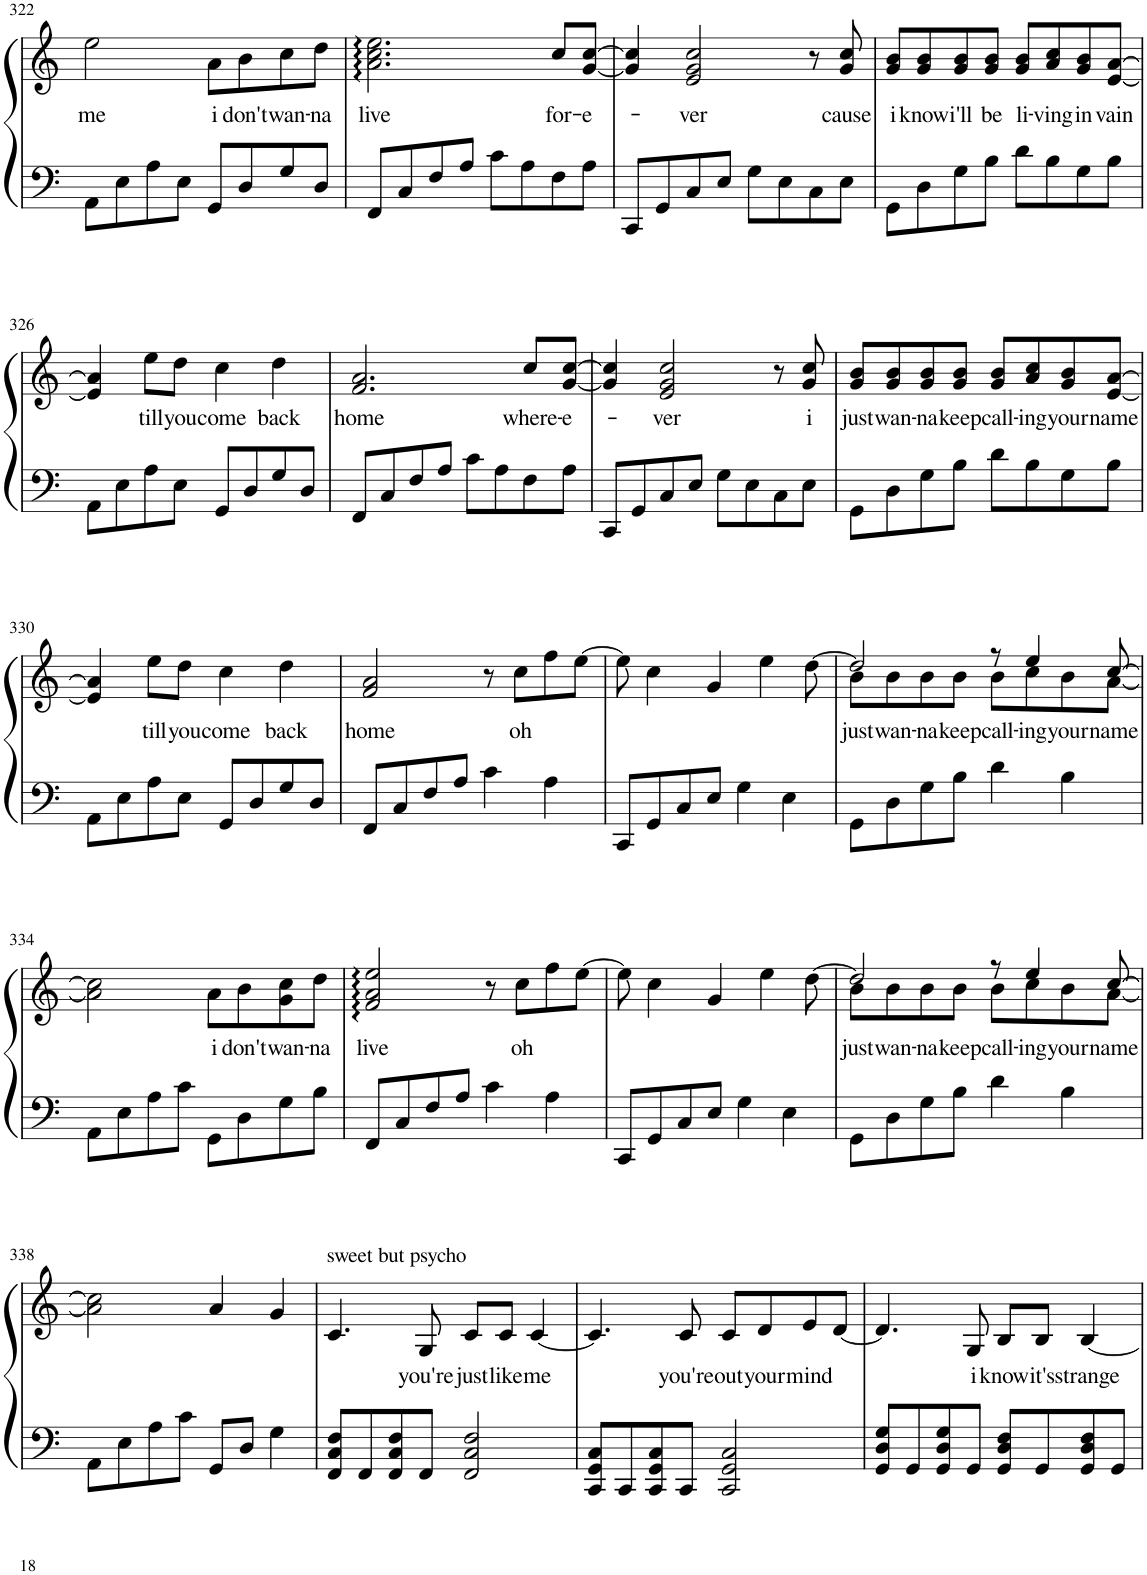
**kern	**kern	**text
*part1	*part1	*part1
*staff2	*staff1	*staff1
*I"Piano	*	*
*I'Pno.	*	*
!!LO:PB:g=z
*clefF4	*clefG2	*
*k[]	*k[]	*
*M4/4	*M4/4	*
=322	=322	=322
!	!	!LO:LY:b
8AA\L	2ee\	me
8E\	.	.
8A\	.	.
8E\J	.	.
!	!	!LO:LY:b
8GG/L	8a\L	i
!	!	!LO:LY:b
8D/	8b\	don't
!	!	!LO:LY:b
8G/	8cc\	wan-
!	!	!LO:LY:b
8D/J	8dd\J	-na
=323	=323	=323
!	!	!LO:LY:b
8FF/L	2.a\ 2.cc\ 2.ee\	live
8C/	.	.
8F/	.	.
8A/J	.	.
8c\L	.	.
8A\	.	.
!	!	!LO:LY:b
8F\	8cc/L	for-
!	!	!LO:LY:b
8A\J	[8g/ [8cc/J	-e-
=324	=324	=324
8CC/L	4g/] 4cc/]	.
8GG/	.	.
!	!	!LO:LY:b
8C/	2e/ 2g/ 2cc/	-ver
8E/J	.	.
8G\L	.	.
8E\	.	.
8C\	8r	.
!	!	!LO:LY:b
8E\J	8g/ 8cc/	cause
=325	=325	=325
!	!	!LO:LY:b
8GG\L	8g/ 8b/L	i
!	!	!LO:LY:b
8D\	8g/ 8b/	know
!	!	!LO:LY:b
8G\	8g/ 8b/	i'll
!	!	!LO:LY:b
8B\J	8g/ 8b/J	be
!	!	!LO:LY:b
8d\L	8g/ 8b/L	li-
!	!	!LO:LY:b
8B\	8a/ 8cc/	-ving
!	!	!LO:LY:b
8G\	8g/ 8b/	in
!	!	!LO:LY:b
8B\J	[8e/ [8a/J	vain
!!LO:LB:g=z
=326	=326	=326
8AA\L	4e/] 4a/]	.
8E\	.	.
!	!	!LO:LY:b
8A\	8ee\L	till
!	!	!LO:LY:b
8E\J	8dd\J	you
!	!	!LO:LY:b
8GG/L	4cc\	come
8D/	.	.
!	!	!LO:LY:b
8G/	4dd\	back
8D/J	.	.
=327	=327	=327
!	!	!LO:LY:b
8FF/L	2.f/ 2.a/	home
8C/	.	.
8F/	.	.
8A/J	.	.
8c\L	.	.
8A\	.	.
!	!	!LO:LY:b
8F\	8cc/L	where-
!	!	!LO:LY:b
8A\J	[8g/ [8cc/J	-e-
=328	=328	=328
8CC/L	4g/] 4cc/]	.
8GG/	.	.
!	!	!LO:LY:b
8C/	2e/ 2g/ 2cc/	-ver
8E/J	.	.
8G\L	.	.
8E\	.	.
8C\	8r	.
!	!	!LO:LY:b
8E\J	8g/ 8cc/	i
=329	=329	=329
!	!	!LO:LY:b
8GG\L	8g/ 8b/L	just
!	!	!LO:LY:b
8D\	8g/ 8b/	wan-
!	!	!LO:LY:b
8G\	8g/ 8b/	-na
!	!	!LO:LY:b
8B\J	8g/ 8b/J	keep
!	!	!LO:LY:b
8d\L	8g/ 8b/L	call-
!	!	!LO:LY:b
8B\	8a/ 8cc/	-ing
!	!	!LO:LY:b
8G\	8g/ 8b/	your
!	!	!LO:LY:b
8B\J	[8e/ [8a/J	name
!!LO:LB:g=z
=330	=330	=330
8AA\L	4e/] 4a/]	.
8E\	.	.
!	!	!LO:LY:b
8A\	8ee\L	till
!	!	!LO:LY:b
8E\J	8dd\J	you
!	!	!LO:LY:b
8GG/L	4cc\	come
8D/	.	.
!	!	!LO:LY:b
8G/	4dd\	back
8D/J	.	.
=331	=331	=331
!	!	!LO:LY:b
8FF/L	2f/ 2a/	home
8C/	.	.
8F/	.	.
8A/J	.	.
4c\	8r	.
!	!	!LO:LY:b
.	8cc\L	oh
4A\	8ff\	.
.	[8ee\J	.
=332	=332	=332
8CC/L	8ee\]	.
8GG/	4cc\	.
8C/	.	.
8E/J	4g/	.
4G\	.	.
.	4ee\	.
4E\	.	.
.	[8dd\	.
=333	=333	=333
*	*^	*
!	!	!	!LO:LY:b
8GG\L	2dd/]	8b\L	just
!	!	!	!LO:LY:b
8D\	.	8b\	wan-
!	!	!	!LO:LY:b
8G\	.	8b\	-na
!	!	!	!LO:LY:b
8B\J	.	8b\J	keep
!	!	!	!LO:LY:b
4d\	8r	8b\L	call-
!	!	!	!LO:LY:b
.	4ee/	8cc\	-ing
!	!	!	!LO:LY:b
4B\	.	8b\	your
!	!	!	!LO:LY:b
.	[8cc/	[8a\J	name
*	*v	*v	*
!!LO:LB:g=z
=334	=334	=334
8AA\L	2a\] 2cc\]	.
8E\	.	.
8A\	.	.
8c\J	.	.
!	!	!LO:LY:b
8GG\L	8a\L	i
!	!	!LO:LY:b
8D\	8b\	don't
!	!	!LO:LY:b
8G\	8g\ 8cc\	wan-
!	!	!LO:LY:b
8B\J	8dd\J	-na
=335	=335	=335
!	!	!LO:LY:b
8FF/L	2f/ 2a/ 2ee/	live
8C/	.	.
8F/	.	.
8A/J	.	.
4c\	8r	.
!	!	!LO:LY:b
.	8cc\L	oh
4A\	8ff\	.
.	[8ee\J	.
=336	=336	=336
8CC/L	8ee\]	.
8GG/	4cc\	.
8C/	.	.
8E/J	4g/	.
4G\	.	.
.	4ee\	.
4E\	.	.
.	[8dd\	.
=337	=337	=337
*	*^	*
!	!	!	!LO:LY:b
8GG\L	2dd/]	8b\L	just
!	!	!	!LO:LY:b
8D\	.	8b\	wan-
!	!	!	!LO:LY:b
8G\	.	8b\	-na
!	!	!	!LO:LY:b
8B\J	.	8b\J	keep
!	!	!	!LO:LY:b
4d\	8r	8b\L	call-
!	!	!	!LO:LY:b
.	4ee/	8cc\	-ing
!	!	!	!LO:LY:b
4B\	.	8b\	your
!	!	!	!LO:LY:b
.	[8cc/	[8a\J	name
*	*v	*v	*
!!LO:LB:g=z
=338	=338	=338
8AA\L	2a\] 2cc\]	.
8E\	.	.
8A\	.	.
8c\J	.	.
8GG/L	4a/	.
8D/J	.	.
4G\	4g/	.
=339	=339	=339
!	!LO:TX:a:t=sweet but psycho	!
8FF/ 8C/ 8F/L	4.c/	.
8FF/	.	.
8FF/ 8C/ 8F/	.	.
!	!	!LO:LY:b
8FF/J	8G/	you're
!	!	!LO:LY:b
2FF/ 2C/ 2F/	8c/L	just
!	!	!LO:LY:b
.	8c/J	like
!	!	!LO:LY:b
.	[4c/	me
=340	=340	=340
8CC/ 8GG/ 8C/L	4.c/]	.
8CC/	.	.
8CC/ 8GG/ 8C/	.	.
!	!	!LO:LY:b
8CC/J	8c/	you're
!	!	!LO:LY:b
2CC/ 2GG/ 2C/	8c/L	out
!	!	!LO:LY:b
.	8d/	your
!	!	!LO:LY:b
.	8e/	mind
.	[8d/J	.
=341	=341	=341
8GG/ 8D/ 8G/L	4.d/]	.
8GG/	.	.
8GG/ 8D/ 8G/	.	.
!	!	!LO:LY:b
8GG/J	8G/	i
!	!	!LO:LY:b
8GG/ 8D/ 8F/L	8B/L	know
!	!	!LO:LY:b
8GG/	8B/J	it's
!	!	!LO:LY:b
8GG/ 8D/ 8F/	[4B/	strange
8GG/J	.	.
=	=	=
*-	*-	*-
